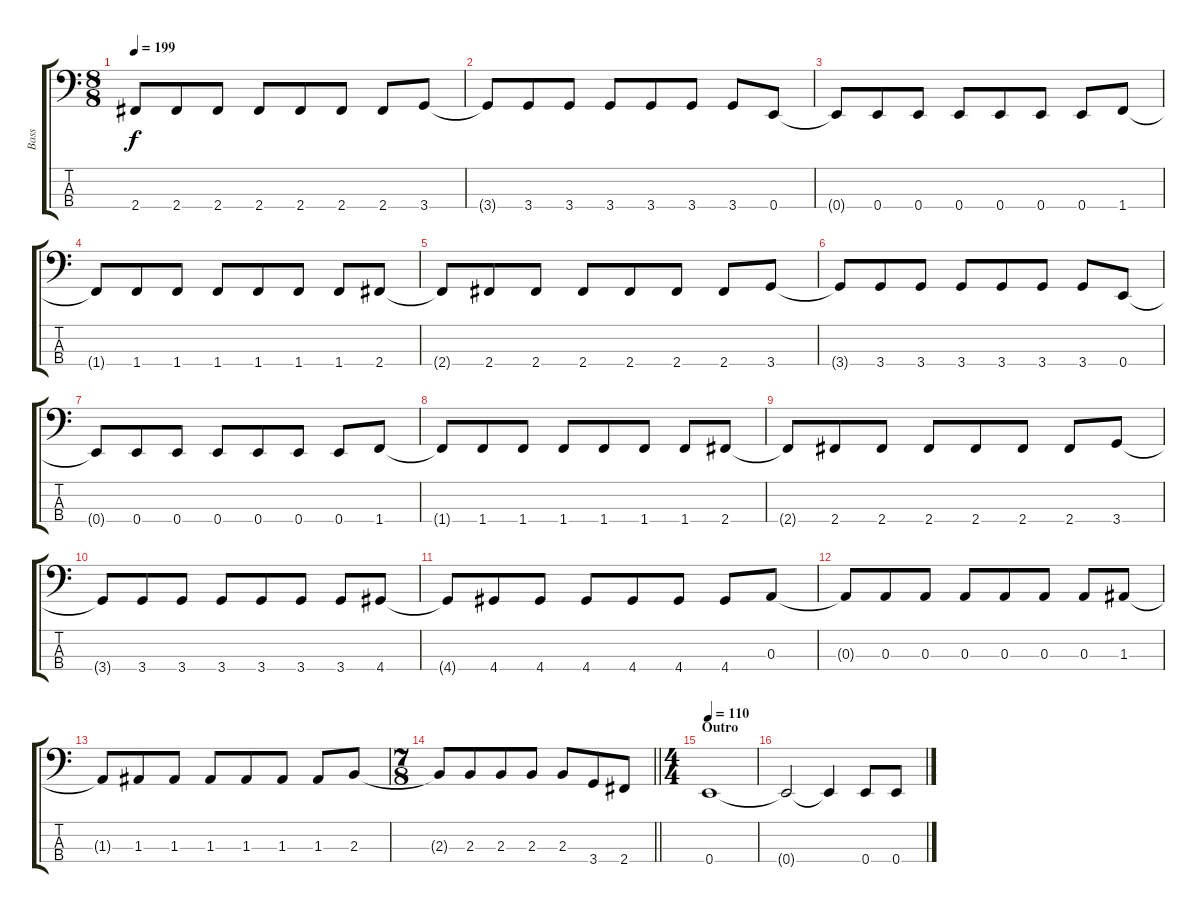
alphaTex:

\track ("Bass" "Bass") {instrument electricbasspick}
\staff {score tabs}
\tuning (G2 D2 A1 E1) {hide}
\ts (8 8)
\tempo 199
\clef f4
\ks c
2.4{t}.8{dy f} 2.4.8 2.4.8 2.4.8 2.4.8 2.4.8 2.4.8 3.4.8 |
3.4{t}.8 3.4.8 3.4.8 3.4.8 3.4.8 3.4.8 3.4.8 0.4.8 |
0.4{t}.8 0.4.8 0.4.8 0.4.8 0.4.8 0.4.8 0.4.8 1.4.8 |
1.4{t}.8 1.4.8 1.4.8 1.4.8 1.4.8 1.4.8 1.4.8 2.4.8 |
2.4{t}.8 2.4.8 2.4.8 2.4.8 2.4.8 2.4.8 2.4.8 3.4.8 |
3.4{t}.8 3.4.8 3.4.8 3.4.8 3.4.8 3.4.8 3.4.8 0.4.8 |
0.4{t}.8 0.4.8 0.4.8 0.4.8 0.4.8 0.4.8 0.4.8 1.4.8 |
1.4{t}.8 1.4.8 1.4.8 1.4.8 1.4.8 1.4.8 1.4.8 2.4.8 |
2.4{t}.8 2.4.8 2.4.8 2.4.8 2.4.8 2.4.8 2.4.8 3.4.8 |
3.4{t}.8 3.4.8 3.4.8 3.4.8 3.4.8 3.4.8 3.4.8 4.4.8 |
4.4{t}.8 4.4.8 4.4.8 4.4.8 4.4.8 4.4.8 4.4.8 0.3.8 |
0.3{t}.8 0.3.8 0.3.8 0.3.8 0.3.8 0.3.8 0.3.8 1.3.8 |
1.3{t}.8 1.3.8 1.3.8 1.3.8 1.3.8 1.3.8 1.3.8 2.3.8 |
\ts (7 8)
\barLineRight lightlight
2.3{t}.8 2.3.8 2.3.8 2.3.8 2.3.8 3.4.8 2.4.8 |
\ts (4 4)
\section ("" "Outro")
\tempo 110
0.4.1 |
0.4{t}.2 0.4{t}.4 0.4.8 0.4.8
